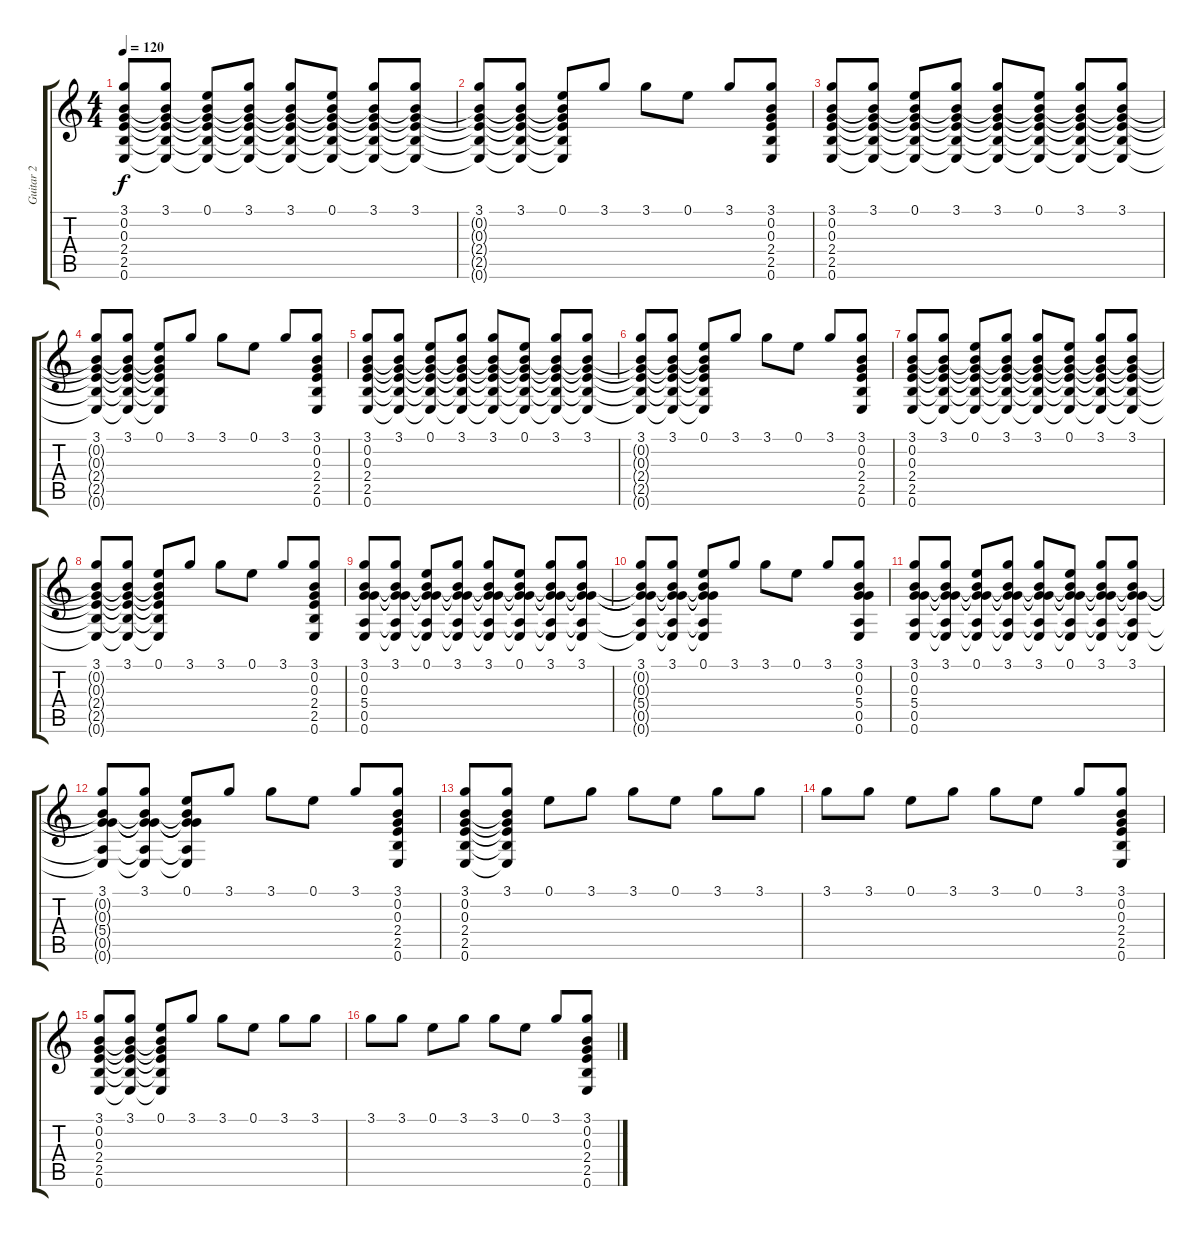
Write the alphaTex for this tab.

\track ("Guitar 2" "Guitar 2") {instrument acousticguitarnylon}
\staff {score tabs}
\tuning (E4 B3 G3 D3 A2 E2) {hide}
\ts (4 4)
\tempo 120
\clef g2
\ks c
(3.1 0.2 0.3 2.4 2.5 0.6).8{dy f} (3.1 0.2{t} 0.3{t} 2.4{t} 2.5{t} 0.6{t}).8 (0.1 0.2{t} 0.3{t} 2.4{t} 2.5{t} 0.6{t}).8 (3.1 0.2{t} 0.3{t} 2.4{t} 2.5{t} 0.6{t}).8 (3.1 0.2{t} 0.3{t} 2.4{t} 2.5{t} 0.6{t}).8 (0.1 0.2{t} 0.3{t} 2.4{t} 2.5{t} 0.6{t}).8 (3.1 0.2{t} 0.3{t} 2.4{t} 2.5{t} 0.6{t}).8 (3.1 0.2{t} 0.3{t} 2.4{t} 2.5{t} 0.6{t}).8 |
(3.1 0.2{t} 0.3{t} 2.4{t} 2.5{t} 0.6{t}).8 (3.1 0.2{t} 0.3{t} 2.4{t} 2.5{t} 0.6{t}).8 (0.1 0.2{t} 0.3{t} 2.4{t} 2.5{t} 0.6{t}).8 3.1.8 3.1.8 0.1.8 3.1.8 (3.1 0.2 0.3 2.4 2.5 0.6).8 |
(3.1 0.2 0.3 2.4 2.5 0.6).8 (3.1 0.2{t} 0.3{t} 2.4{t} 2.5{t} 0.6{t}).8 (0.1 0.2{t} 0.3{t} 2.4{t} 2.5{t} 0.6{t}).8 (3.1 0.2{t} 0.3{t} 2.4{t} 2.5{t} 0.6{t}).8 (3.1 0.2{t} 0.3{t} 2.4{t} 2.5{t} 0.6{t}).8 (0.1 0.2{t} 0.3{t} 2.4{t} 2.5{t} 0.6{t}).8 (3.1 0.2{t} 0.3{t} 2.4{t} 2.5{t} 0.6{t}).8 (3.1 0.2{t} 0.3{t} 2.4{t} 2.5{t} 0.6{t}).8 |
(3.1 0.2{t} 0.3{t} 2.4{t} 2.5{t} 0.6{t}).8 (3.1 0.2{t} 0.3{t} 2.4{t} 2.5{t} 0.6{t}).8 (0.1 0.2{t} 0.3{t} 2.4{t} 2.5{t} 0.6{t}).8 3.1.8 3.1.8 0.1.8 3.1.8 (3.1 0.2 0.3 2.4 2.5 0.6).8 |
(3.1 0.2 0.3 2.4 2.5 0.6).8 (3.1 0.2{t} 0.3{t} 2.4{t} 2.5{t} 0.6{t}).8 (0.1 0.2{t} 0.3{t} 2.4{t} 2.5{t} 0.6{t}).8 (3.1 0.2{t} 0.3{t} 2.4{t} 2.5{t} 0.6{t}).8 (3.1 0.2{t} 0.3{t} 2.4{t} 2.5{t} 0.6{t}).8 (0.1 0.2{t} 0.3{t} 2.4{t} 2.5{t} 0.6{t}).8 (3.1 0.2{t} 0.3{t} 2.4{t} 2.5{t} 0.6{t}).8 (3.1 0.2{t} 0.3{t} 2.4{t} 2.5{t} 0.6{t}).8 |
(3.1 0.2{t} 0.3{t} 2.4{t} 2.5{t} 0.6{t}).8 (3.1 0.2{t} 0.3{t} 2.4{t} 2.5{t} 0.6{t}).8 (0.1 0.2{t} 0.3{t} 2.4{t} 2.5{t} 0.6{t}).8 3.1.8 3.1.8 0.1.8 3.1.8 (3.1 0.2 0.3 2.4 2.5 0.6).8 |
(3.1 0.2 0.3 2.4 2.5 0.6).8 (3.1 0.2{t} 0.3{t} 2.4{t} 2.5{t} 0.6{t}).8 (0.1 0.2{t} 0.3{t} 2.4{t} 2.5{t} 0.6{t}).8 (3.1 0.2{t} 0.3{t} 2.4{t} 2.5{t} 0.6{t}).8 (3.1 0.2{t} 0.3{t} 2.4{t} 2.5{t} 0.6{t}).8 (0.1 0.2{t} 0.3{t} 2.4{t} 2.5{t} 0.6{t}).8 (3.1 0.2{t} 0.3{t} 2.4{t} 2.5{t} 0.6{t}).8 (3.1 0.2{t} 0.3{t} 2.4{t} 2.5{t} 0.6{t}).8 |
(3.1 0.2{t} 0.3{t} 2.4{t} 2.5{t} 0.6{t}).8 (3.1 0.2{t} 0.3{t} 2.4{t} 2.5{t} 0.6{t}).8 (0.1 0.2{t} 0.3{t} 2.4{t} 2.5{t} 0.6{t}).8 3.1.8 3.1.8 0.1.8 3.1.8 (3.1 0.2 0.3 2.4 2.5 0.6).8 |
(3.1 0.2 0.3 5.4 0.5 0.6).8 (3.1 0.2{t} 0.3{t} 5.4{t} 0.5{t} 0.6{t}).8 (0.1 0.2{t} 0.3{t} 5.4{t} 0.5{t} 0.6{t}).8 (3.1 0.2{t} 0.3{t} 5.4{t} 0.5{t} 0.6{t}).8 (3.1 0.2{t} 0.3{t} 5.4{t} 0.5{t} 0.6{t}).8 (0.1 0.2{t} 0.3{t} 5.4{t} 0.5{t} 0.6{t}).8 (3.1 0.2{t} 0.3{t} 5.4{t} 0.5{t} 0.6{t}).8 (3.1 0.2{t} 0.3{t} 5.4{t} 0.5{t} 0.6{t}).8 |
(3.1 0.2{t} 0.3{t} 5.4{t} 0.5{t} 0.6{t}).8 (3.1 0.2{t} 0.3{t} 5.4{t} 0.5{t} 0.6{t}).8 (0.1 0.2{t} 0.3{t} 5.4{t} 0.5{t} 0.6{t}).8 3.1.8 3.1.8 0.1.8 3.1.8 (3.1 0.2 0.3 5.4 0.5 0.6).8 |
(3.1 0.2 0.3 5.4 0.5 0.6).8 (3.1 0.2{t} 0.3{t} 5.4{t} 0.5{t} 0.6{t}).8 (0.1 0.2{t} 0.3{t} 5.4{t} 0.5{t} 0.6{t}).8 (3.1 0.2{t} 0.3{t} 5.4{t} 0.5{t} 0.6{t}).8 (3.1 0.2{t} 0.3{t} 5.4{t} 0.5{t} 0.6{t}).8 (0.1 0.2{t} 0.3{t} 5.4{t} 0.5{t} 0.6{t}).8 (3.1 0.2{t} 0.3{t} 5.4{t} 0.5{t} 0.6{t}).8 (3.1 0.2{t} 0.3{t} 5.4{t} 0.5{t} 0.6{t}).8 |
(3.1 0.2{t} 0.3{t} 5.4{t} 0.5{t} 0.6{t}).8 (3.1 0.2{t} 0.3{t} 5.4{t} 0.5{t} 0.6{t}).8 (0.1 0.2{t} 0.3{t} 5.4{t} 0.5{t} 0.6{t}).8 3.1.8 3.1.8 0.1.8 3.1.8 (3.1 0.2 0.3 2.4 2.5 0.6).8 |
(3.1 0.2 0.3 2.4 2.5 0.6).8 (3.1 0.2{t} 0.3{t} 2.4{t} 2.5{t} 0.6{t}).8 0.1.8 3.1.8 3.1.8 0.1.8 3.1.8 3.1.8 |
3.1.8 3.1.8 0.1.8 3.1.8 3.1.8 0.1.8 3.1.8 (3.1 0.2 0.3 2.4 2.5 0.6).8 |
(3.1 0.2 0.3 2.4 2.5 0.6).8 (3.1 0.2{t} 0.3{t} 2.4{t} 2.5{t} 0.6{t}).8 (0.1 0.2{t} 0.3{t} 2.4{t} 2.5{t} 0.6{t}).8 3.1.8 3.1.8 0.1.8 3.1.8 3.1.8 |
3.1.8 3.1.8 0.1.8 3.1.8 3.1.8 0.1.8 3.1.8 (3.1 0.2 0.3 2.4 2.5 0.6).8
